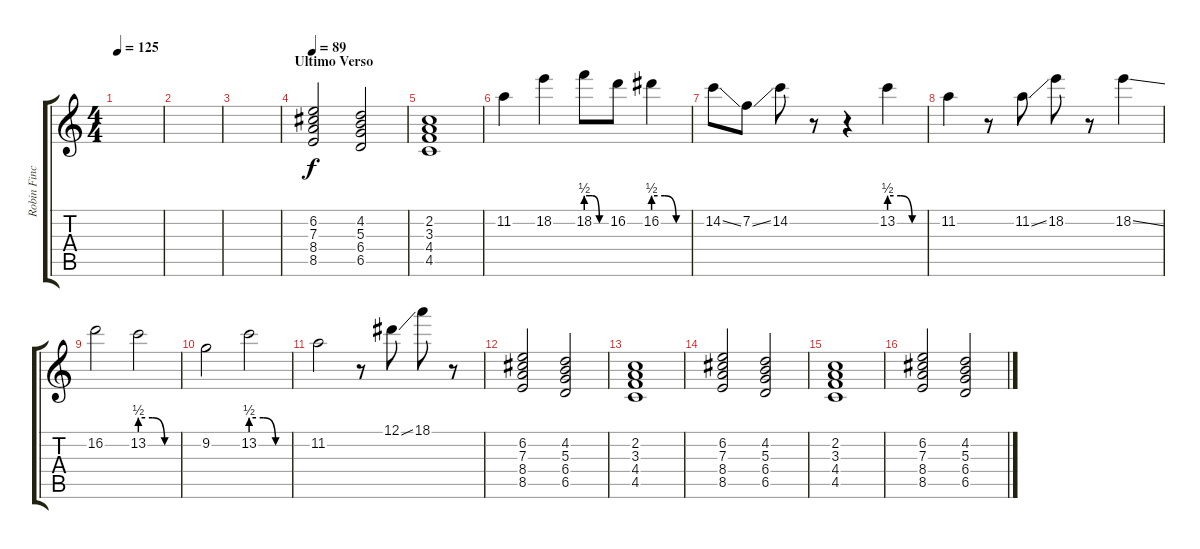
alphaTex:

\track ("Robin Finck" "Robin Finc") {instrument distortionguitar}
\staff {score tabs}
\tuning (Eb4 Bb3 Gb3 Db3 Ab2 Eb2) {hide}
\ts (4 4)
\tempo 125
\clef g2
\ks c
|
|
|
\section ("" "Ultimo Verso")
\tempo 89
(6.2 7.3 8.4 8.5).2{dy f} (4.2 5.3 6.4 6.5).2 |
(2.2 3.3 4.4 4.5).1 |
11.2.4 18.2.4 18.2{be (custom 0 2 20 2 40 0 60 0)}.8 16.2.8 16.2{be (custom 0 2 20 2 40 0 60 0)}.4 |
14.2{ss}.8 7.2{ss}.8 14.2.8 r.8 r.4 13.2{be (custom 0 2 20 2 40 0 60 0)}.4 |
11.2.4 r.8 11.2{ss}.8 18.2.8 r.8 18.2{ss}.4 |
16.2.2 13.2{be (custom 0 2 20 2 40 0 60 0)}.2 |
9.2.2 13.2{be (custom 0 2 20 2 40 0 60 0)}.2 |
11.2.2 r.8 12.1{ss}.8 18.1.8 r.8 |
(6.2 7.3 8.4 8.5).2 (4.2 5.3 6.4 6.5).2 |
(2.2 3.3 4.4 4.5).1 |
(6.2 7.3 8.4 8.5).2 (4.2 5.3 6.4 6.5).2 |
(2.2 3.3 4.4 4.5).1 |
(6.2 7.3 8.4 8.5).2 (4.2 5.3 6.4 6.5).2
